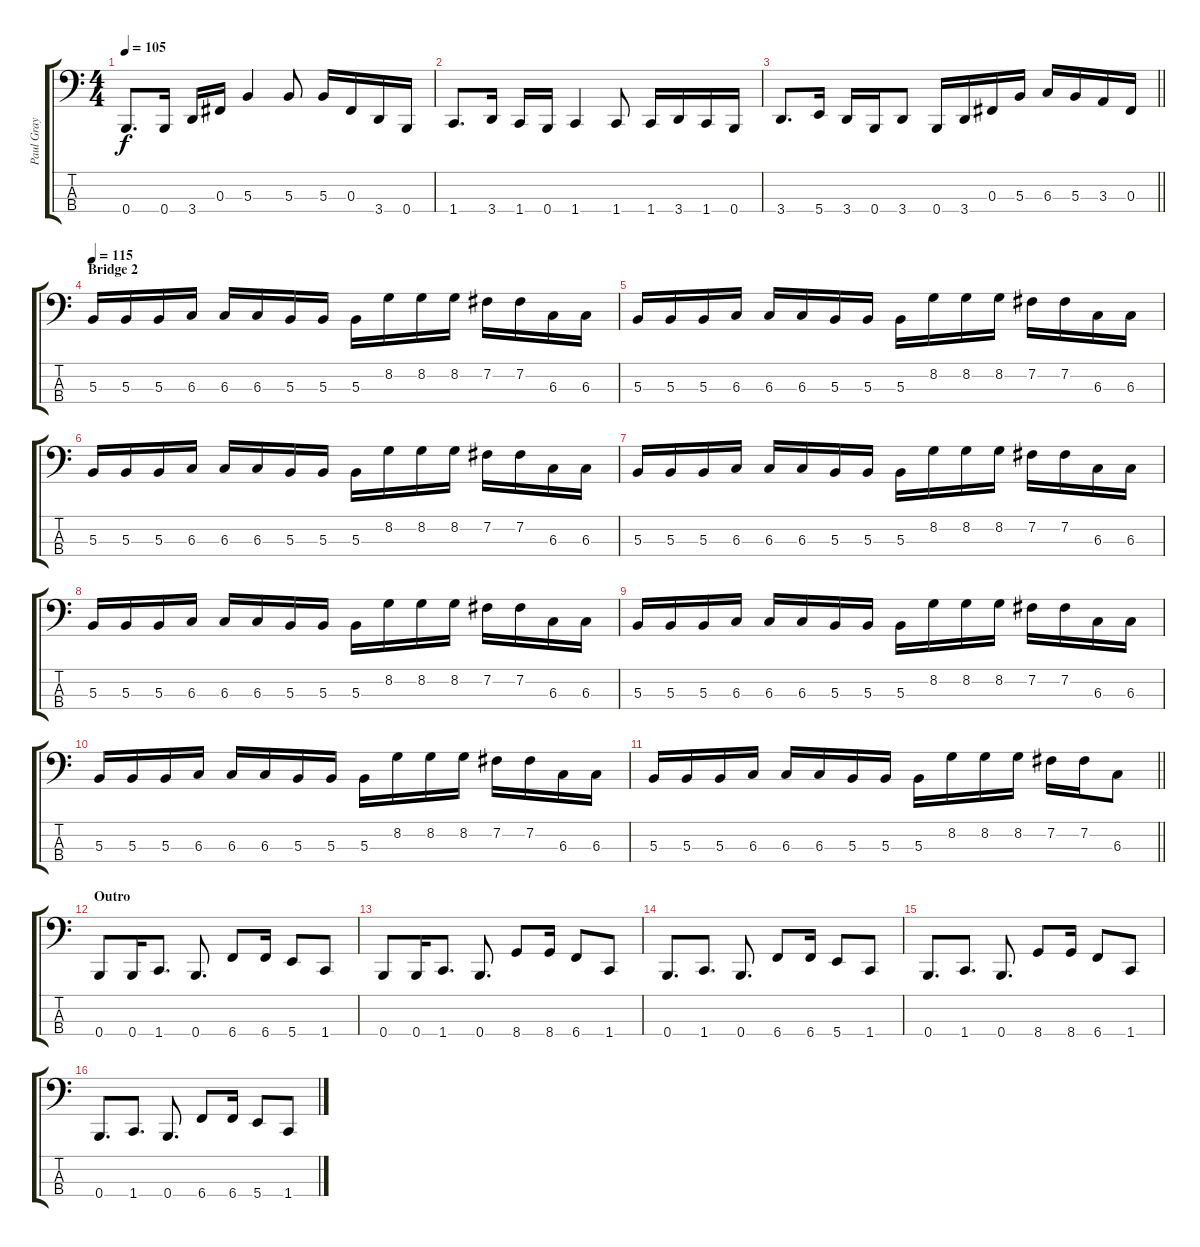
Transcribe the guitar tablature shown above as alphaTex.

\track ("Paul Gray (Bass) R.I.P." "Paul Gray ") {instrument electricbasspick}
\staff {score tabs}
\tuning (E2 B1 Gb1 B0) {hide}
\ts (4 4)
\tempo 105
\clef f4
\ks c
0.4.8{d dy f} 0.4.16 3.4.16 0.3.16 5.3.4 5.3.8 5.3.16 0.3.16 3.4.16 0.4.16 |
1.4.8{d} 3.4.16 1.4.16 0.4.16 1.4.4 1.4.8 1.4.16 3.4.16 1.4.16 0.4.16 |
\barLineRight lightlight
3.4.8{d} 5.4.16 3.4.16 0.4.16 3.4.8 0.4.16 3.4.16 0.3.16 5.3.16 6.3.16 5.3.16 3.3.16 0.3.16 |
\section ("" "Bridge 2")
\tempo 115
5.3.16 5.3.16 5.3.16 6.3.16 6.3.16 6.3.16 5.3.16 5.3.16 5.3.16 8.2.16 8.2.16 8.2.16 7.2.16 7.2.16 6.3.16 6.3.16 |
5.3.16 5.3.16 5.3.16 6.3.16 6.3.16 6.3.16 5.3.16 5.3.16 5.3.16 8.2.16 8.2.16 8.2.16 7.2.16 7.2.16 6.3.16 6.3.16 |
5.3.16 5.3.16 5.3.16 6.3.16 6.3.16 6.3.16 5.3.16 5.3.16 5.3.16 8.2.16 8.2.16 8.2.16 7.2.16 7.2.16 6.3.16 6.3.16 |
5.3.16 5.3.16 5.3.16 6.3.16 6.3.16 6.3.16 5.3.16 5.3.16 5.3.16 8.2.16 8.2.16 8.2.16 7.2.16 7.2.16 6.3.16 6.3.16 |
5.3.16 5.3.16 5.3.16 6.3.16 6.3.16 6.3.16 5.3.16 5.3.16 5.3.16 8.2.16 8.2.16 8.2.16 7.2.16 7.2.16 6.3.16 6.3.16 |
5.3.16 5.3.16 5.3.16 6.3.16 6.3.16 6.3.16 5.3.16 5.3.16 5.3.16 8.2.16 8.2.16 8.2.16 7.2.16 7.2.16 6.3.16 6.3.16 |
5.3.16 5.3.16 5.3.16 6.3.16 6.3.16 6.3.16 5.3.16 5.3.16 5.3.16 8.2.16 8.2.16 8.2.16 7.2.16 7.2.16 6.3.16 6.3.16 |
\barLineRight lightlight
5.3.16 5.3.16 5.3.16 6.3.16 6.3.16 6.3.16 5.3.16 5.3.16 5.3.16 8.2.16 8.2.16 8.2.16 7.2.16 7.2.16 6.3.8 |
\section ("" "Outro")
0.4.8 0.4.16 1.4.8{d} 0.4.8{d} 6.4.8 6.4.16 5.4.8 1.4.8 |
0.4.8 0.4.16 1.4.8{d} 0.4.8{d} 8.4.8 8.4.16 6.4.8 1.4.8 |
0.4.8{d} 1.4.8{d} 0.4.8{d} 6.4.8 6.4.16 5.4.8 1.4.8 |
0.4.8{d} 1.4.8{d} 0.4.8{d} 8.4.8 8.4.16 6.4.8 1.4.8 |
0.4.8{d} 1.4.8{d} 0.4.8{d} 6.4.8 6.4.16 5.4.8 1.4.8
